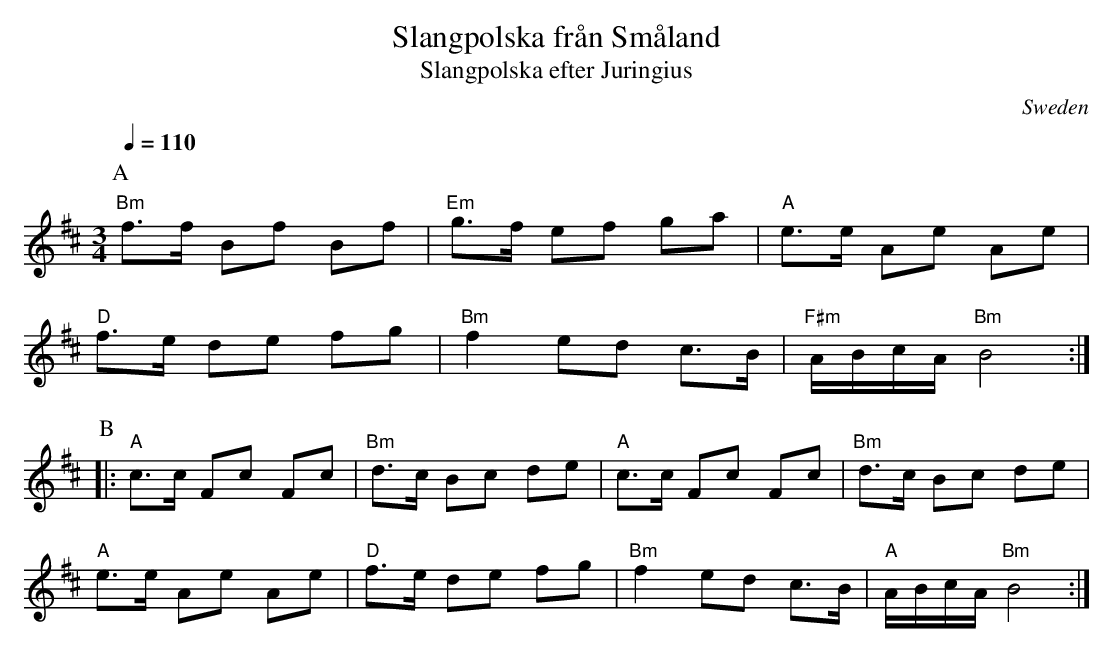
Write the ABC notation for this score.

X:1
T:Slangpolska fr\aan Sm\aaland
T:Slangpolska efter Juringius
O:Sweden
M:3/4
L:1/8
K:Bmin
Q:1/4=110
P:A
"Bm"f>f Bf Bf | "Em"g>f ef ga | "A"e>e Ae Ae |
"D"f>e de fg | "Bm"f2 ed c>B | "F#m"A/2B/2c/2A/2 "Bm"B4 :|
P:B
|: "A"c>c Fc Fc | "Bm"d>c Bc de | "A"c>c Fc Fc | "Bm"d>c Bc de |
"A"e>e Ae Ae | "D"f>e de fg | "Bm"f2 ed c>B | "A"A/2B/2c/2A/2 "Bm"B4 :|
